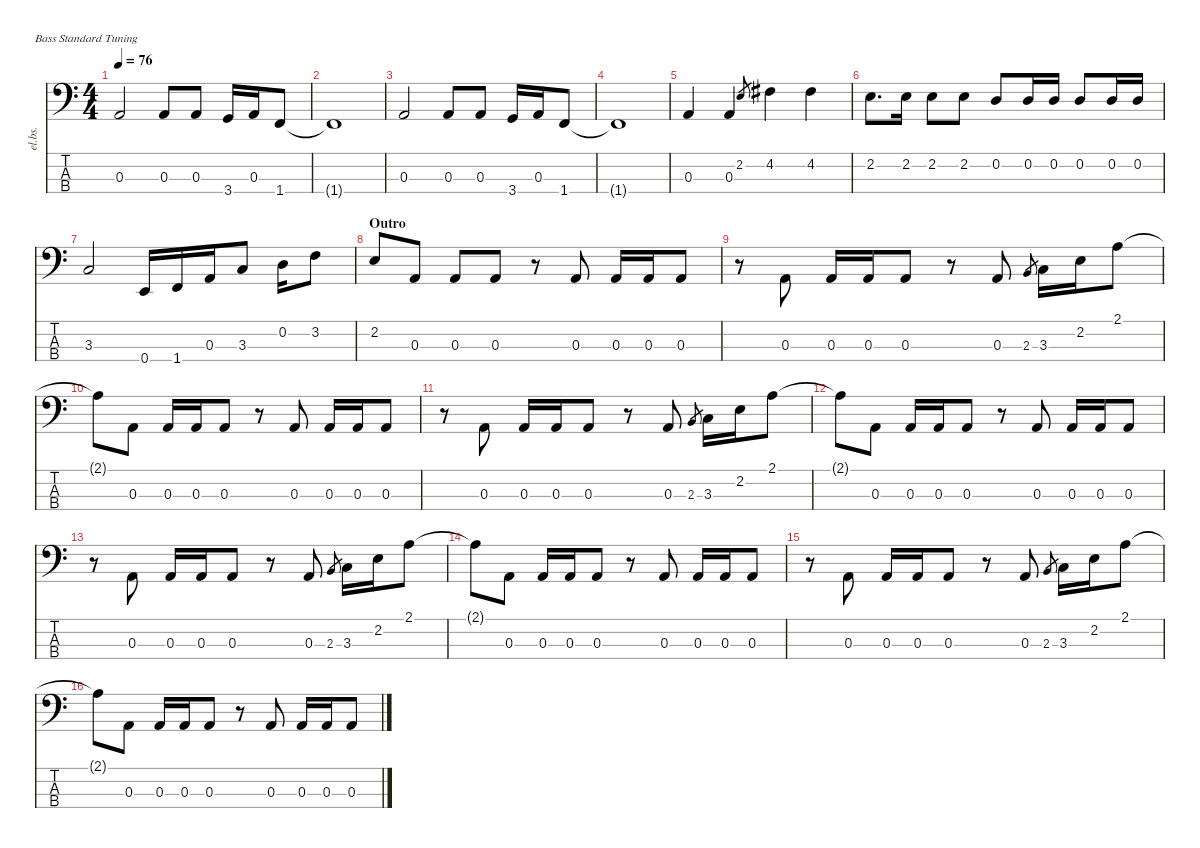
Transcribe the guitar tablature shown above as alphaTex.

\defaultSystemsLayout 4
\hideDynamics
\bracketExtendMode nobrackets
\otherSystemsTrackNameOrientation horizontal
\track ("Bass" "el.bs.") {instrument electricbasspick}
\staff {score tabs}
\tuning (G2 D2 A1 E1)
\ts (4 4)
\tempo 76
\clef f4
\ks c
0.3.2{dy ff beam Up} 0.3.8{beam Up} 0.3.8{beam Up} 3.4.16{beam Up} 0.3.16{beam Up} 1.4.8{beam Up} |
1.4{t}.1{beam Up} |
0.3.2{beam Up} 0.3.8{beam Up} 0.3.8{beam Up} 3.4.16{beam Up} 0.3.16{beam Up} 1.4.8{beam Up} |
1.4{t}.1{beam Up} |
0.3.4{beam Up} 0.3.4{beam Up} 2.2.8{gr dy mf beam Up} 4.2{acc #}.4{dy ff beam Down} 4.2{acc #}.4{beam Down} |
2.2.8{d beam Down} 2.2.16{beam Down} 2.2.8{beam Down} 2.2.8{beam Down} 0.2.8{beam Up} 0.2.16{beam Up} 0.2.16{beam Up} 0.2.8{beam Up} 0.2.16{beam Up} 0.2.16{beam Up} |
3.3.2{beam Up} 0.4.16{beam Up} 1.4.16{beam Up} 0.3.16{beam Up} 3.3.8{beam Up} 0.2.16{beam Down} 3.2.8{beam Down} |
\section ("" "Outro")
2.2.8{beam Up} 0.3.8{beam Up} 0.3.8{beam Up} 0.3.8{beam Up} r.8{beam Up} 0.3.8{beam Up} 0.3.16{beam Up} 0.3.16{beam Up} 0.3.8{beam Up} |
r.8{beam Down} 0.3.8{beam Up} 0.3.16{beam Up} 0.3.16{beam Up} 0.3.8{beam Up} r.8{beam Up} 0.3.8{beam Up} 2.3.8{gr dy f beam Up} 3.3.16{dy ff beam Down} 2.2.16{beam Down} 2.1.8{beam Down} |
2.1{t}.8{beam Down} 0.3.8{beam Down} 0.3.16{beam Up} 0.3.16{beam Up} 0.3.8{beam Up} r.8{beam Up} 0.3.8{beam Up} 0.3.16{beam Up} 0.3.16{beam Up} 0.3.8{beam Up} |
r.8{beam Down} 0.3.8{beam Up} 0.3.16{beam Up} 0.3.16{beam Up} 0.3.8{beam Up} r.8{beam Up} 0.3.8{beam Up} 2.3.8{gr dy f beam Up} 3.3.16{dy ff beam Down} 2.2.16{beam Down} 2.1.8{beam Down} |
2.1{t}.8{beam Down} 0.3.8{beam Down} 0.3.16{beam Up} 0.3.16{beam Up} 0.3.8{beam Up} r.8{beam Up} 0.3.8{beam Up} 0.3.16{beam Up} 0.3.16{beam Up} 0.3.8{beam Up} |
r.8{beam Down} 0.3.8{beam Up} 0.3.16{beam Up} 0.3.16{beam Up} 0.3.8{beam Up} r.8{beam Up} 0.3.8{beam Up} 2.3.8{gr dy f beam Up} 3.3.16{dy ff beam Down} 2.2.16{beam Down} 2.1.8{beam Down} |
2.1{t}.8{beam Down} 0.3.8{beam Down} 0.3.16{beam Up} 0.3.16{beam Up} 0.3.8{beam Up} r.8{beam Up} 0.3.8{beam Up} 0.3.16{beam Up} 0.3.16{beam Up} 0.3.8{beam Up} |
r.8{beam Down} 0.3.8{beam Up} 0.3.16{beam Up} 0.3.16{beam Up} 0.3.8{beam Up} r.8{beam Up} 0.3.8{beam Up} 2.3.8{gr dy f beam Up} 3.3.16{dy ff beam Down} 2.2.16{beam Down} 2.1.8{beam Down} |
2.1{t}.8{beam Down} 0.3.8{beam Down} 0.3.16{beam Up} 0.3.16{beam Up} 0.3.8{beam Up} r.8{beam Up} 0.3.8{beam Up} 0.3.16{beam Up} 0.3.16{beam Up} 0.3.8{beam Up}
